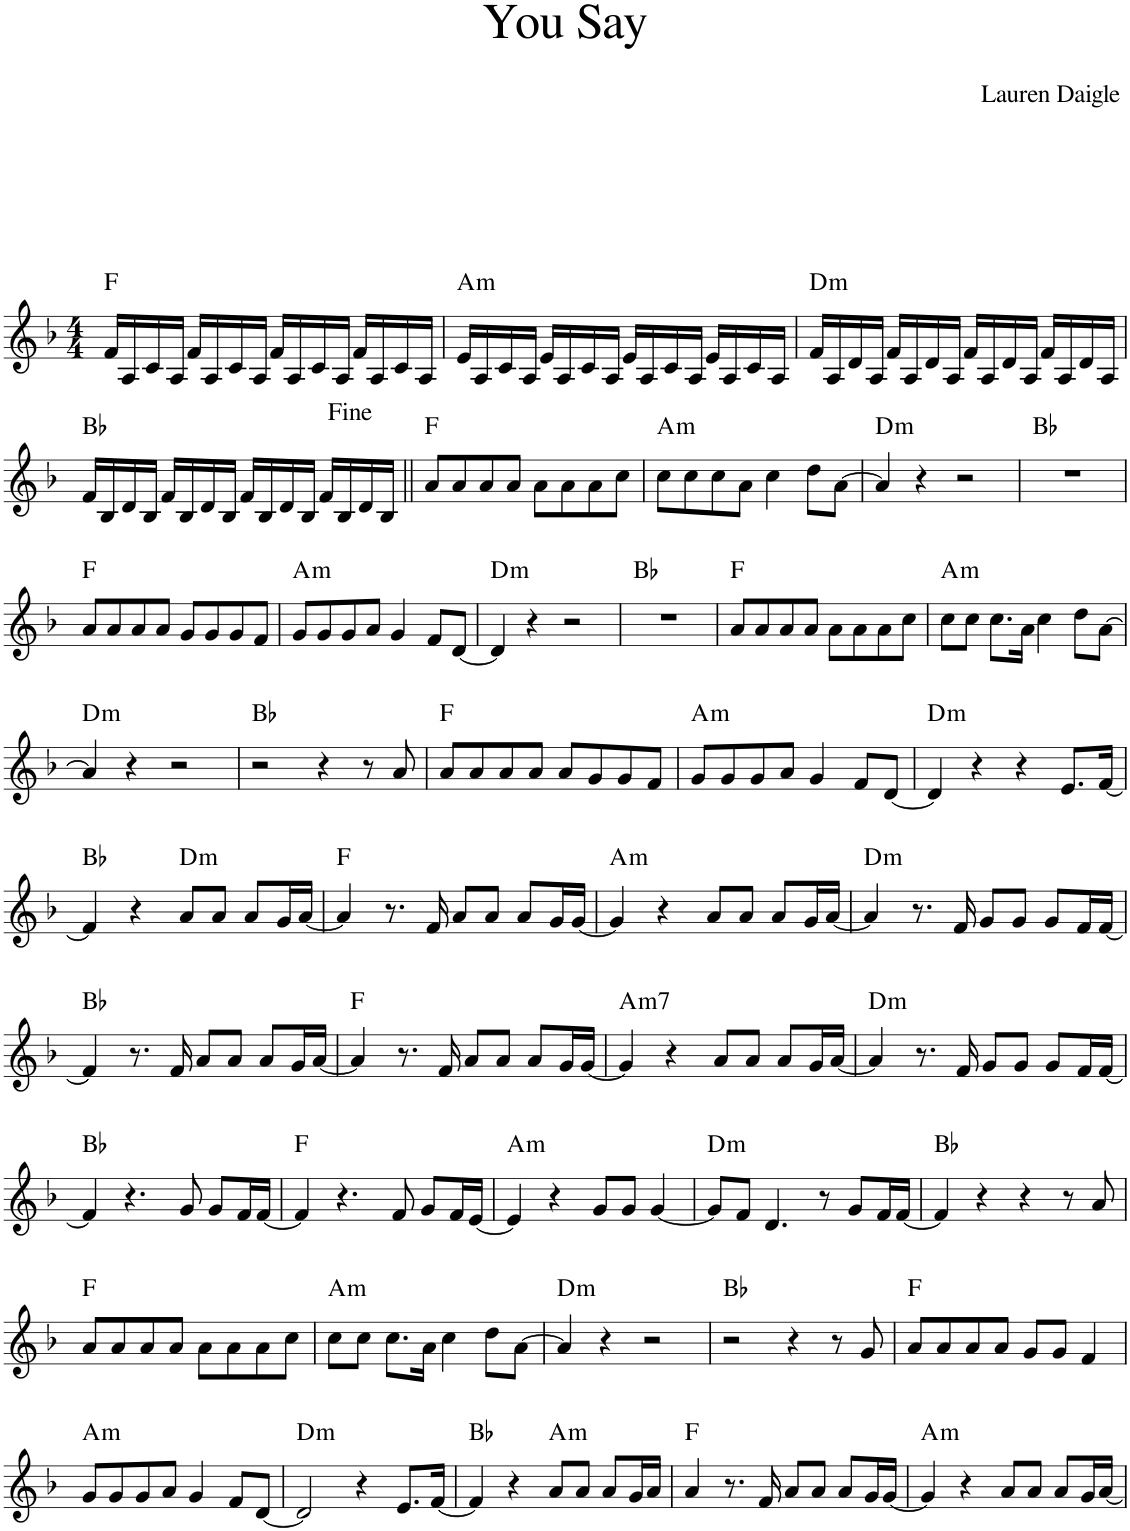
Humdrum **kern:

**kern	**harte
*part1	*part1
*staff1	*
*I"Piano	*
*I'Pno.	*
*clefG2	*
*k[b-]	*
*M4/4	*
=1	=1
16f/LL	F:maj
16A/	.
16c/	.
16A/JJ	.
16f/LL	.
16A/	.
16c/	.
16A/JJ	.
16f/LL	.
16A/	.
16c/	.
16A/JJ	.
16f/LL	.
16A/	.
16c/	.
16A/JJ	.
=2	=2
!	!LO:H:kt=m
16e/LL	A:min
16A/	.
16c/	.
16A/JJ	.
16e/LL	.
16A/	.
16c/	.
16A/JJ	.
16e/LL	.
16A/	.
16c/	.
16A/JJ	.
16e/LL	.
16A/	.
16c/	.
16A/JJ	.
=3	=3
!	!LO:H:kt=m
16f/LL	D:min
16A/	.
16d/	.
16A/JJ	.
16f/LL	.
16A/	.
16d/	.
16A/JJ	.
16f/LL	.
16A/	.
16d/	.
16A/JJ	.
16f/LL	.
16A/	.
16d/	.
16A/JJ	.
!!LO:LB:g=z
=4	=4
16f/LL	Bb:maj
16B-/	.
16d/	.
16B-/JJ	.
16f/LL	.
16B-/	.
16d/	.
16B-/JJ	.
16f/LL	.
16B-/	.
16d/	.
16B-/JJ	.
16f/LL	.
16B-/	.
16d/	.
16B-/JJ	.
=5||	=5||
8a/L	F:maj
8a/	.
8a/	.
8a/J	.
8a\L	.
8a\	.
8a\	.
8cc\J	.
=6	=6
!	!LO:H:kt=m
8cc\L	A:min
8cc\	.
8cc\	.
8a\J	.
4cc\	.
8dd\L	.
[8a\J	.
=7	=7
!	!LO:H:kt=m
4a/]	D:min
4r	.
2r	.
=8	=8
1r	Bb:maj
!!LO:LB:g=z
=9	=9
8a/L	F:maj
8a/	.
8a/	.
8a/J	.
8g/L	.
8g/	.
8g/	.
8f/J	.
=10	=10
!	!LO:H:kt=m
8g/L	A:min
8g/	.
8g/	.
8a/J	.
4g/	.
8f/L	.
[8d/J	.
=11	=11
!	!LO:H:kt=m
4d/]	D:min
4r	.
2r	.
=12	=12
1r	Bb:maj
=13	=13
8a/L	F:maj
8a/	.
8a/	.
8a/J	.
8a\L	.
8a\	.
8a\	.
8cc\J	.
=14	=14
!	!LO:H:kt=m
8cc\L	A:min
8cc\J	.
8.cc\L	.
16a\Jk	.
4cc\	.
8dd\L	.
[8a\J	.
!!LO:LB:g=z
=15	=15
!	!LO:H:kt=m
4a/]	D:min
4r	.
2r	.
=16	=16
2r	Bb:maj
4r	.
8r	.
8a/	.
=17	=17
8a/L	F:maj
8a/	.
8a/	.
8a/J	.
8a/L	.
8g/	.
8g/	.
8f/J	.
=18	=18
!	!LO:H:kt=m
8g/L	A:min
8g/	.
8g/	.
8a/J	.
4g/	.
8f/L	.
[8d/J	.
=19	=19
!	!LO:H:kt=m
4d/]	D:min
4r	.
4r	.
8.e/L	.
[16f/Jk	.
!!LO:LB:g=z
=20	=20
4f/]	Bb:maj
4r	.
!	!LO:H:kt=m
8a/L	D:min
8a/J	.
8a/L	.
16g/L	.
[16a/JJ	.
=21	=21
4a/]	F:maj
8.r	.
16f/	.
8a/L	.
8a/J	.
8a/L	.
16g/L	.
[16g/JJ	.
=22	=22
!	!LO:H:kt=m
4g/]	A:min
4r	.
8a/L	.
8a/J	.
8a/L	.
16g/L	.
[16a/JJ	.
=23	=23
!	!LO:H:kt=m
4a/]	D:min
8.r	.
16f/	.
8g/L	.
8g/J	.
8g/L	.
16f/L	.
[16f/JJ	.
!!LO:LB:g=z
=24	=24
4f/]	Bb:maj
8.r	.
16f/	.
8a/L	.
8a/J	.
8a/L	.
16g/L	.
[16a/JJ	.
=25	=25
4a/]	F:maj
8.r	.
16f/	.
8a/L	.
8a/J	.
8a/L	.
16g/L	.
[16g/JJ	.
=26	=26
!	!LO:H:kt=m7
4g/]	A:min7
4r	.
8a/L	.
8a/J	.
8a/L	.
16g/L	.
[16a/JJ	.
=27	=27
!	!LO:H:kt=m
4a/]	D:min
8.r	.
16f/	.
8g/L	.
8g/J	.
8g/L	.
16f/L	.
[16f/JJ	.
!!LO:LB:g=z
=28	=28
4f/]	Bb:maj
4.r	.
8g/	.
8g/L	.
16f/L	.
[16f/JJ	.
=29	=29
4f/]	F:maj
4.r	.
8f/	.
8g/L	.
16f/L	.
[16e/JJ	.
=30	=30
!	!LO:H:kt=m
4e/]	A:min
4r	.
8g/L	.
8g/J	.
[4g/	.
=31	=31
!	!LO:H:kt=m
8g/L]	D:min
8f/J	.
4.d/	.
8r	.
8g/L	.
16f/L	.
[16f/JJ	.
=32	=32
4f/]	Bb:maj
4r	.
4r	.
8r	.
8a/	.
!!LO:LB:g=z
=33	=33
8a/L	F:maj
8a/	.
8a/	.
8a/J	.
8a\L	.
8a\	.
8a\	.
8cc\J	.
=34	=34
!	!LO:H:kt=m
8cc\L	A:min
8cc\J	.
8.cc\L	.
16a\Jk	.
4cc\	.
8dd\L	.
[8a\J	.
=35	=35
!	!LO:H:kt=m
4a/]	D:min
4r	.
2r	.
=36	=36
2r	Bb:maj
4r	.
8r	.
8g/	.
=37	=37
8a/L	F:maj
8a/	.
8a/	.
8a/J	.
8g/L	.
8g/J	.
4f/	.
!!LO:LB:g=z
=38	=38
!	!LO:H:kt=m
8g/L	A:min
8g/	.
8g/	.
8a/J	.
4g/	.
8f/L	.
[8d/J	.
=39	=39
!	!LO:H:kt=m
2d/]	D:min
4r	.
8.e/L	.
[16f/Jk	.
=40	=40
4f/]	Bb:maj
4r	.
!	!LO:H:kt=m
8a/L	A:min
8a/J	.
8a/L	.
16g/L	.
16a/JJ	.
=41	=41
4a/	F:maj
8.r	.
16f/	.
8a/L	.
8a/J	.
8a/L	.
16g/L	.
[16g/JJ	.
=42	=42
!	!LO:H:kt=m
4g/]	A:min
4r	.
8a/L	.
8a/J	.
8a/L	.
16g/L	.
[16a/JJ	.
=	=
*-	*-
